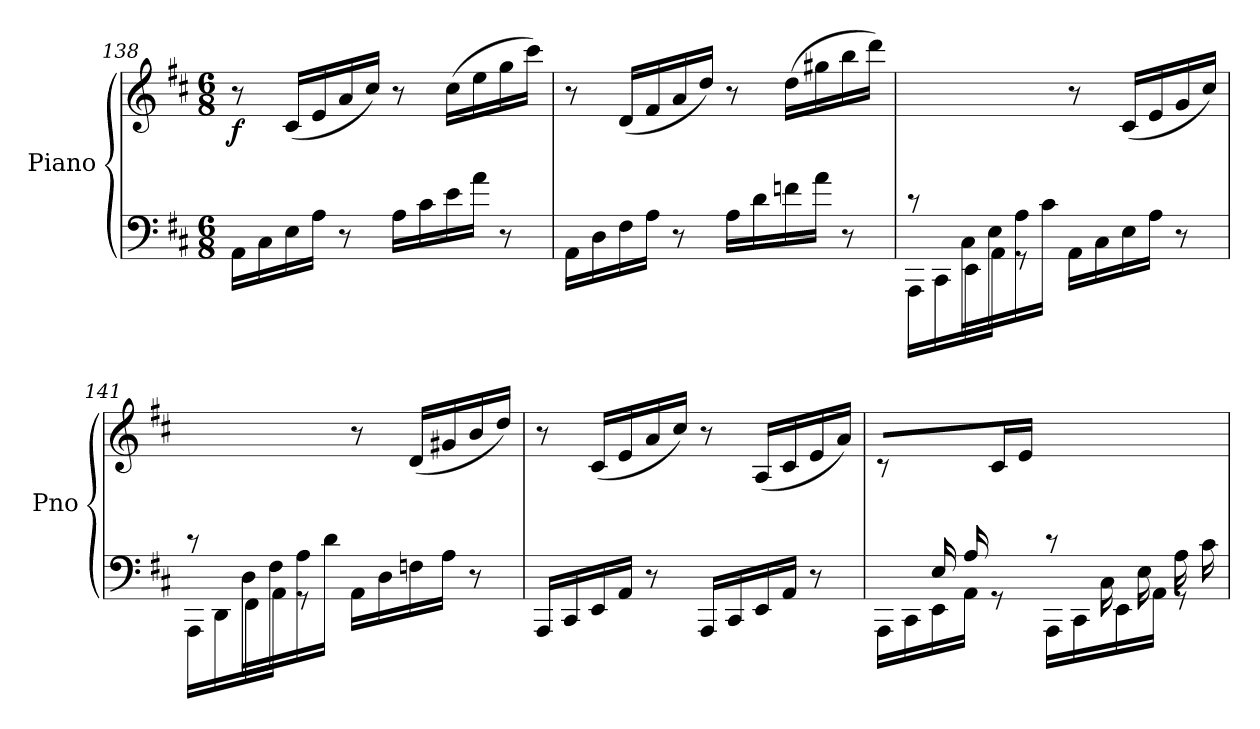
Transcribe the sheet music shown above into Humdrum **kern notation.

**kern	**kern	**dynam
*part1	*part1	*part1
*staff2	*staff1	*staff1/2
*I"Piano	*	*
*I'Pno	*	*
*clefF4	*clefG2	*
*k[f#c#]	*k[f#c#]	*
*M6/8	*M6/8	*
=138	=138	=138
!	!	!LO:DY:b
16AA\LL	8r	f
16C#\	.	.
16E\	(16c#/LL	.
16A\JJ	16e/	.
8r	16a/	.
.	16cc#/JJ)	.
16A\LL	8r	.
16c#\	.	.
16e\	(16cc#\LL	.
16a\JJ	16ee\	.
8r	16gg\	.
.	16ccc#\JJ)	.
=139	=139	=139
16AA\LL	8r	.
16D\	.	.
16F#\	(16d/LL	.
16A\JJ	16f#/	.
8r	16a/	.
.	16dd/JJ)	.
16A\LL	8r	.
16d\	.	.
16fn\	(16dd\LL	.
16a\JJ	16gg#X\	.
8r	16bb\	.
.	16ddd\JJ)	.
!!LO:LB:g=z
=140	=140	=140
*^	*	*
8ryy	16AAA\LL	8rCC	.
.	16CC#\	.	.
16C#\LL	16EE\	4ryy	.
16E\	16AA\JJ	.	.
16A\	8rGG	.	.
16c#\JJ	.	.	.
4.ryy	16AA\LL	8r	.
.	16C#\	.	.
.	16E\	(16c#/LL	.
.	16A\JJ	16e/	.
.	8r	16g/	.
.	.	16cc#/JJ)	.
=141	=141	=141	=141
8ryy	16AAA\LL	8rCC	.
.	16DD\	.	.
16D\LL	16FF#\	4ryy	.
16F#\	16AA\JJ	.	.
16A\	8rGG	.	.
16d\JJ	.	.	.
4.ryy	16AA\LL	8r	.
.	16D\	.	.
.	16Fn\	(16d/LL	.
.	16A\JJ	16g#X/	.
.	8r	16b/	.
.	.	16dd/JJ)	.
*v	*v	*	*
=142	=142	=142
16AAA/LL	8r	.
16CC#/	.	.
16EE/	(16c#/LL	.
16AA/JJ	16e/	.
8r	16a/	.
.	16cc#/JJ)	.
16AAA/LL	8r	.
16CC#/	.	.
16EE/	(16A/LL	.
16AA/JJ	16c#/	.
8r	16e/	.
.	16a/JJ)	.
!!LO:LB:g=z
=143	=143	=143
*^	*	*
8ryy	16AAA\LL	8r	.
.	16CC#\	.	.
(>16E/LL	16EE\	8ryy	.
16A/	16AA\JJ	.	.
4ryy	8rGG	16c#/	.
.	.	16e/JJ)	.
.	16AAA\LL	8rCC	.
.	16CC#\	.	.
16C#\LL	16EE\	4ryy	.
16E\	16AA\JJ	.	.
16A\	8rGG	.	.
16c#\JJ	.	.	.
*v	*v	*	*
=	=	=
*-	*-	*-
